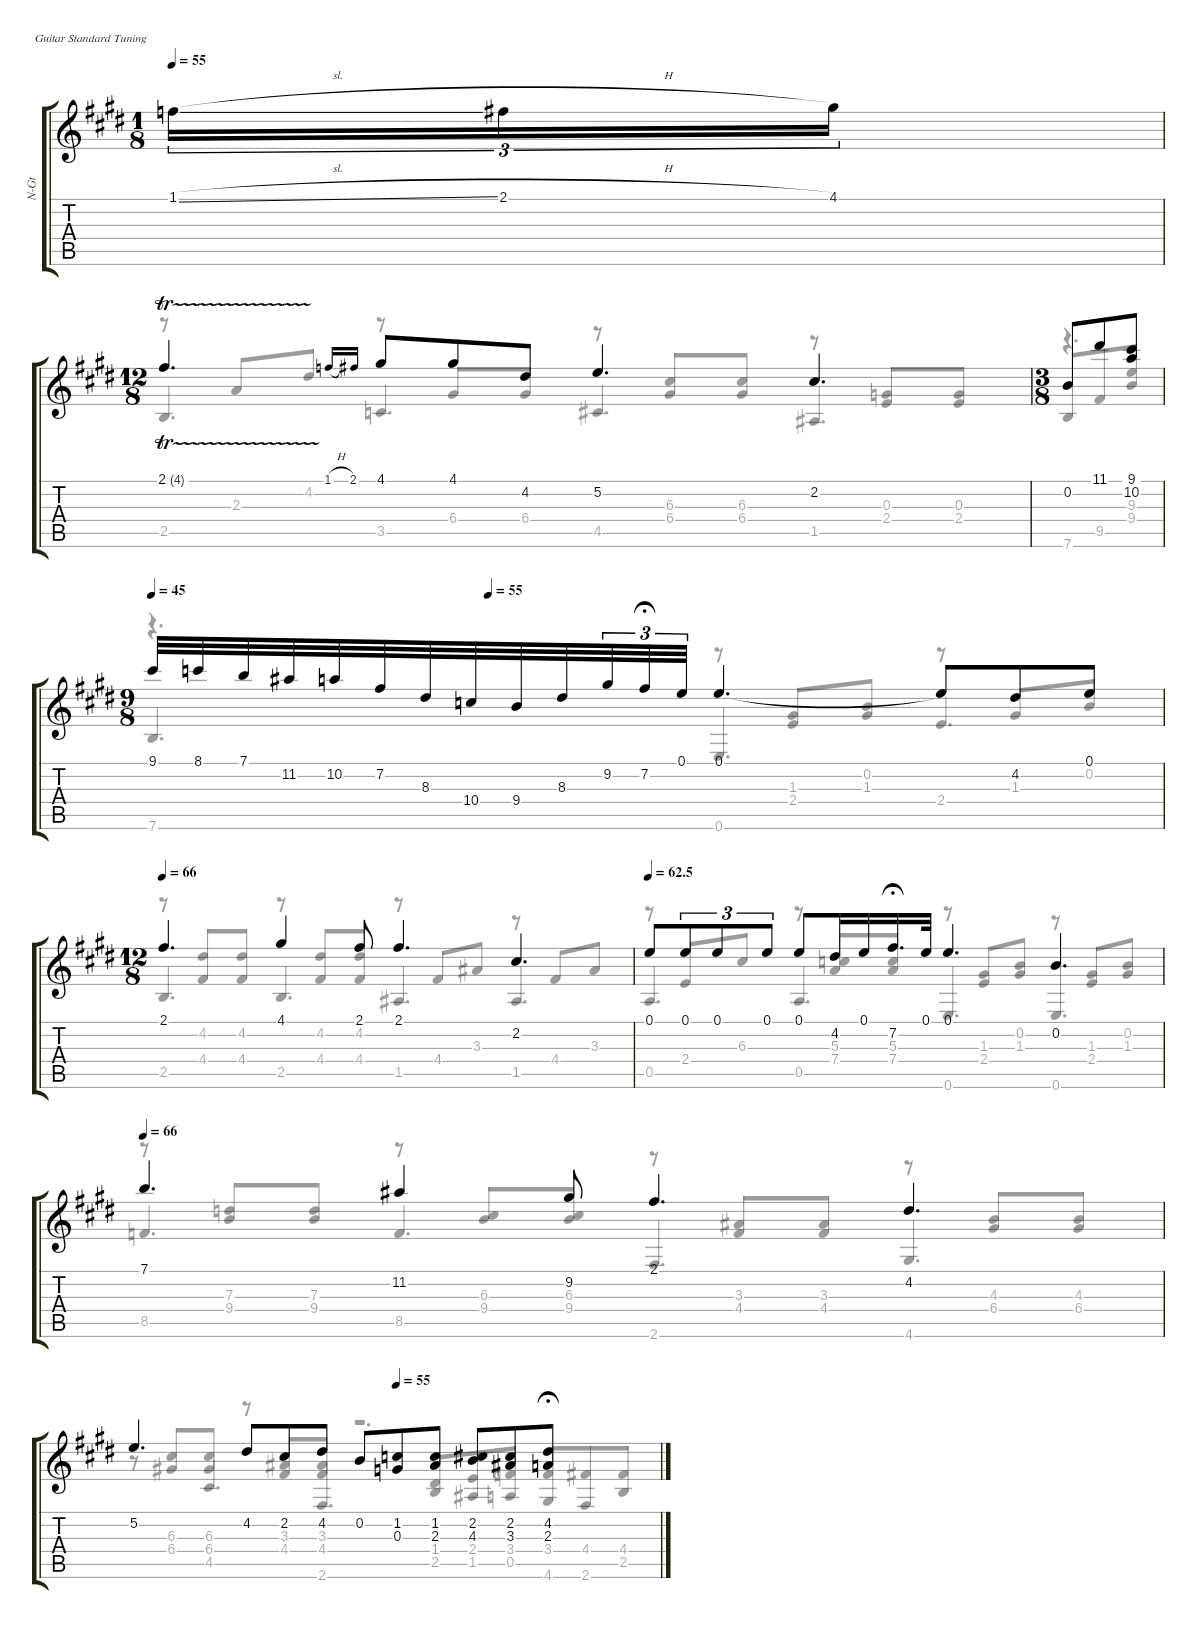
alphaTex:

\defaultSystemsLayout 4
\hideDynamics
\bracketExtendMode groupsimilarinstruments
\otherSystemsTrackNameOrientation horizontal
\defaultBarNumberDisplay Hide
\track ("Nylon Guitar" "N-Gt") {instrument acousticguitarnylon}
\staff {score tabs}
\tuning (E4 B3 G3 D3 A2 E2)
\voice
\ts (1 8)
\beaming (8 1)
\tempo 55
\clef g2
\scale
0.289303
\ks e
1.1{sl}.16{tu (3 2) dy mf} 2.1{h}.16{tu (3 2)} 4.1.16{tu (3 2)} |
\ts (12 8)
\beaming (8 3 3 3 3)
\scale
1.3611 2.1{tr (4 16)}.4{d} 1.1{h}.16{gr onbeat} 2.1.16{gr onbeat beam merge} 4.1.8{beam merge} 4.1.8{beam merge} 4.2.8 5.2.4{d} 2.2.4{d} |
\ts (3 8)
\beaming (8 3 3 3 3)
\scale
0.535853 0.2.8 11.1.8 (9.1 10.2).8 |
\ts (9 8)
\beaming (8 3 3 3 3)
\tempo 45
\tempo (55 0.333333)
\scale
1.46415 9.1.32{beam merge} 8.1.32 7.1.32{beam merge} 11.2.32 10.2.32 7.2.32{beam merge} 8.3.32 10.4.32 9.4.32{beam merge} 8.3.32{beam merge} 9.2.32{tu (3 2)} 7.2.32{tu (3 2) fermata (medium 0.54) beam merge} 0.1.32{tu (3 2)} 0.1.4{d beam merge} 0.1{t}.8{beam merge} 4.2.8{beam merge} 0.1.8 |
\ts (12 8)
\beaming (8 3 3 3 3)
\tempo 66
\scale
1.07745 2.1.4{d} 4.1.4 2.1.8 2.1.4{d} 2.2.4{d} |
\tempo
62.5
\scale
0.92255 0.1.8{beam merge} 0.1.8{tu (3 2) beam merge} 0.1.8{tu (3 2) beam merge} 0.1.8{tu (3 2)} 0.1.8{beam merge} 4.2.16{beam merge} 0.1.16{beam merge} 7.2.16{d fermata (medium 0.5) beam merge} 0.1.32 0.1.4{d beam merge} 0.2.4{d beam merge} |
\tempo 66
\scale
1.02817 7.1.4{d} 11.2.4 9.2.8 2.1.4{d} 4.2.4{d} |
\tempo (55 0.5)
\scale
0.971834 5.2.4{d} 4.2.8{beam merge} 2.2.8{beam merge} 4.2.8 0.2.8{beam merge} (1.2 0.3).8{beam merge} (1.2 2.3).8{beam split} (2.2 4.3).8{beam merge} (2.2 3.3).8{beam merge} (2.3 4.2).8{fermata (medium 0.54)}
\voice
\clef g2
\ottava regular
\simile none
\scale
0.289303
\ks e
|
\scale
1.3611 r.8 2.3.8{beam merge} 4.2.8{beam invert} r.8{beam invert} 6.4.8{beam merge} 6.4.8{beam invert} r.8 (6.4 6.3).8{beam merge} (6.3 6.4).8{beam invert} r.8 (2.4 0.3).8{beam merge} (0.3 2.4).8{beam invert} |
\scale
0.535853 r.4{d} |
\scale
1.46415 r.4{d} r.8{beam invert} (2.4 1.3).8{beam invert} (1.3 0.2).8 r.8{beam invert} 1.3.8{beam invert} 0.2.8 |
\scale
1.07745 r.8{beam invert} (4.4 4.2).8{beam invert beam merge} (4.2 4.4).8 r.8{beam invert} (4.4 4.2).8{beam invert beam merge} (4.2 4.4).8{beam split} r.8{beam invert beam split} 4.4.8{beam invert beam merge} 3.3.8{beam split} r.8{beam invert beam split} 4.4.8{beam invert beam merge} 3.3.8 |
\scale
0.92255 r.8{beam invert} 2.4.8{beam merge} 6.3.8{beam invert} r.8{beam invert} (7.4 5.3).8{beam merge} (5.3 7.4).8{fermata (medium 0.5) beam invert} r.8{beam invert} (2.4 1.3).8{beam merge} (1.3 0.2).8{beam invert} r.8 (1.3 2.4).8{beam invert beam merge} (1.3 0.2).8 |
\scale
1.02817 r.8{beam invert} (7.3 9.4).8{beam invert beam merge} (9.4 7.3).8 r.8{beam invert} (9.4 6.3).8{beam invert beam merge} (9.4 6.3).8 r.8{beam invert} (4.4 3.3).8{beam merge} (3.3 4.4).8{beam invert} r.8{beam invert} (6.4 4.3).8{beam merge} (4.3 6.4).8{beam invert} |
\scale
0.971834 r.8{beam invert} (6.4 6.3).8{beam merge} (6.4 6.3).8{beam invert} r.8{beam invert} (4.4 3.3).8{beam merge} (3.3 4.4).8{beam invert} r.2{d beam invert}
\voice
\clef g2
\ottava regular
\simile none
\scale
0.289303
\ks e
|
\scale
1.3611 |
\scale
0.535853 |
\scale
1.46415 |
\scale
1.07745 |
\scale
0.92255 |
\scale
1.02817 |
\scale
0.971834
\voice
\clef g2
\ottava regular
\simile none
\scale
0.289303
\ks e
|
\scale
1.3611 2.5.4{d beam invert} 3.5.4{d beam invert} 4.5.4{d beam invert} 1.5.4{d beam invert} |
\scale
0.535853 7.6.8{beam invert} 9.5.8{beam invert} (9.4 9.3).8{beam invert} |
\scale
1.46415 7.6.4{d beam invert} 0.6.4{d beam invert} 2.4.4{d beam invert} |
\scale
1.07745 2.5.4{d beam invert} 2.5.4{d beam invert} 1.5.4{d beam invert} 1.5.4{d beam invert} |
\scale
0.92255 0.5.4{d beam invert} 0.5.4{d beam invert} 0.6.4{d beam invert} 0.6.4{d beam invert} |
\scale
1.02817 8.5.4{d beam invert} 8.5.4{d beam invert} 2.6.4{d beam invert} 4.6.4{d beam invert} |
\scale
0.971834 4.5.4{d beam invert} 2.6.4{d beam invert} (2.5 1.4).8{beam invert beam merge} (1.5 2.4).8{beam invert beam merge} (0.5 3.4).8{beam invert beam split} (4.6 3.4).8{beam invert beam merge} (2.6 4.4).8{beam invert beam merge} (2.5 4.4).8{fermata (medium 0.54) beam invert}
